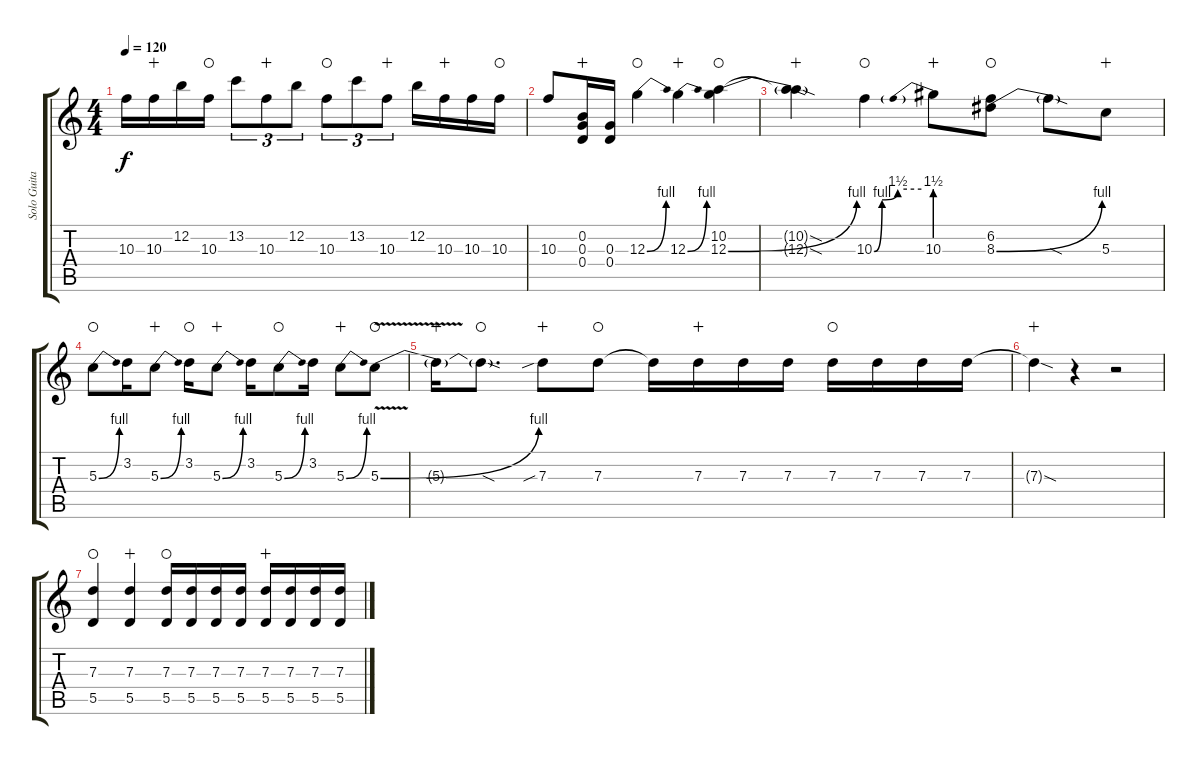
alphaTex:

\track ("Solo Guitar" "Solo Guita") {instrument distortionguitar}
\staff {score tabs}
\tuning (E4 B3 G3 D3 A2 D2) {hide}
\ts (4 4)
\tempo 120
\clef g2
\ks c
10.3{t}.16{dy f} 10.3.16{wahc} 12.2.16 10.3.16{waho} 13.2.8{tu (3 2)} 10.3.8{tu (3 2) wahc} 12.2.8{tu (3 2)} 10.3.8{tu (3 2) waho} 13.2.8{tu (3 2)} 10.3.8{tu (3 2) wahc} 12.2.16 10.3.16{wahc} 10.3.16 10.3.16{waho} |
10.3.8 (0.2 0.3 0.4).16{wahc} (0.3 0.4).16 12.3{be (bend 0 0 60 4)}.4{waho} 12.3{be (bend 0 0 60 4)}.4{wahc} (10.2 12.3{be (bend 0 0 60 4)}).4{waho} |
(10.2{sod t} 12.3{sod t}).4{wahc} 10.3{be (custom 0 0 10 4 30 6 60 6)}.4{waho} 10.3{be (prebend 0 6 60 6)}.8{wahc} (6.2 8.3{be (bend 0 0 60 4)}).8{waho} 8.3{sod t}.8 5.3.8{wahc} |
5.3{be (bend 0 0 60 4)}.8{waho} 3.2.16 5.3{be (bend 0 0 60 4)}.8{wahc} 3.2.16{waho} 5.3{be (bend 0 0 60 4)}.8{wahc} 3.2.16 5.3{be (bend 0 0 60 4)}.8{waho} 3.2.16 5.3{be (bend 0 0 60 4)}.8{wahc} 5.3{be (bend 0 0 60 4) v}.8{waho} |
5.3{t}.16{wahc} 5.3{sod t}.8{d waho} 7.3{sib}.8{wahc} 7.3.8{waho} 7.3{t}.16 7.3.16{wahc} 7.3.16 7.3.16 7.3.16{waho} 7.3.16 7.3.16 7.3.16 |
7.3{sod t}.4{wahc} r.4 r.2 |
(7.3 5.5).4{waho} (7.3 5.5).4{wahc} (7.3 5.5).16{waho} (7.3 5.5).16 (7.3 5.5).16 (7.3 5.5).16 (7.3 5.5).16{wahc} (7.3 5.5).16 (7.3 5.5).16 (7.3 5.5).16
